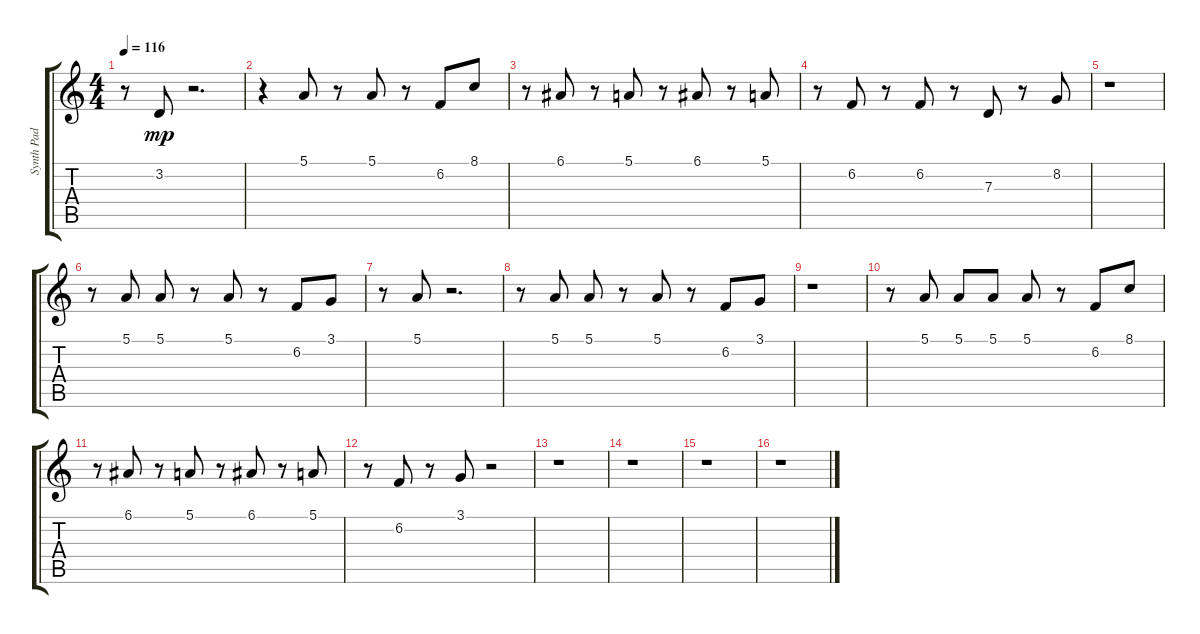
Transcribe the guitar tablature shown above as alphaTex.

\track ("Synth Pad (Choir)   " "Synth Pad ") {instrument pad4choir}
\staff {score tabs}
\tuning (E4 B3 G3 D3 A2 E2) {hide}
\ts (4 4)
\tempo 116
\clef g2
\ks c
r.8{dy mp} 3.2.8 r.2{d} |
r.4 5.1.8 r.8 5.1.8 r.8 6.2.8 8.1.8 |
r.8 6.1.8 r.8 5.1.8 r.8 6.1.8 r.8 5.1.8 |
r.8 6.2.8 r.8 6.2.8 r.8 7.3.8 r.8 8.2.8 |
r.1 |
r.8 5.1.8 5.1.8 r.8 5.1.8 r.8 6.2.8 3.1.8 |
r.8 5.1.8 r.2{d} |
r.8 5.1.8 5.1.8 r.8 5.1.8 r.8 6.2.8 3.1.8 |
r.1 |
r.8 5.1.8 5.1.8 5.1.8 5.1.8 r.8 6.2.8 8.1.8 |
r.8 6.1.8 r.8 5.1.8 r.8 6.1.8 r.8 5.1.8 |
r.8 6.2.8 r.8 3.1.8 r.2 |
r.1 |
r.1 |
r.1 |
r.1
